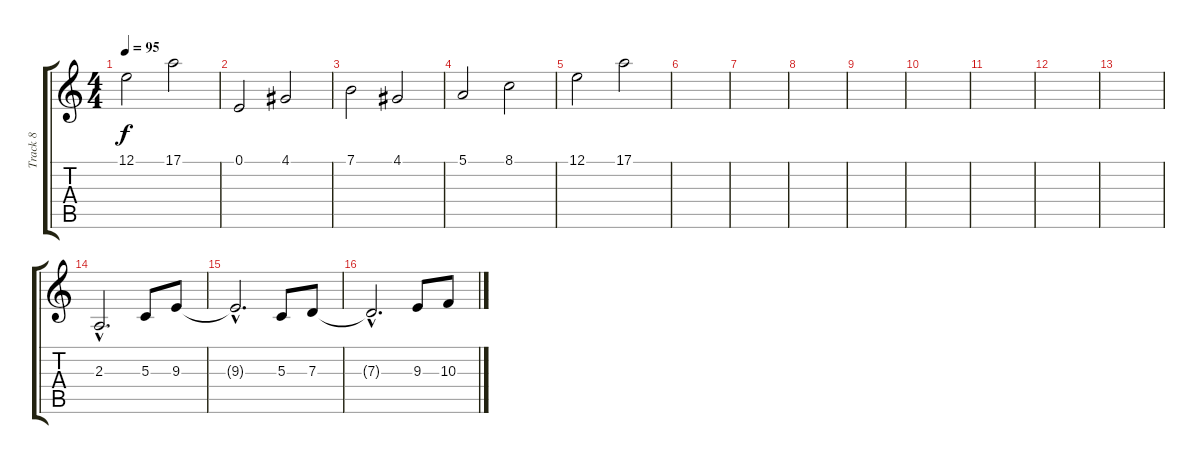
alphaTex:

\track ("Track 8" "Track 8") {instrument voiceoohs}
\staff {score tabs}
\tuning (E4 B3 G3 D3 A2 E2) {hide}
\ts (4 4)
\tempo 95
\clef g2
\ks c
12.1.2{dy f} 17.1.2 |
0.1.2 4.1.2 |
7.1.2 4.1.2 |
5.1.2 8.1.2 |
12.1.2 17.1.2 |
|
|
|
|
|
|
|
|
2.3{hac}.2{d} 5.3.8 9.3.8 |
9.3{hac t}.2{d} 5.3.8 7.3.8 |
7.3{hac t}.2{d} 9.3.8 10.3.8
